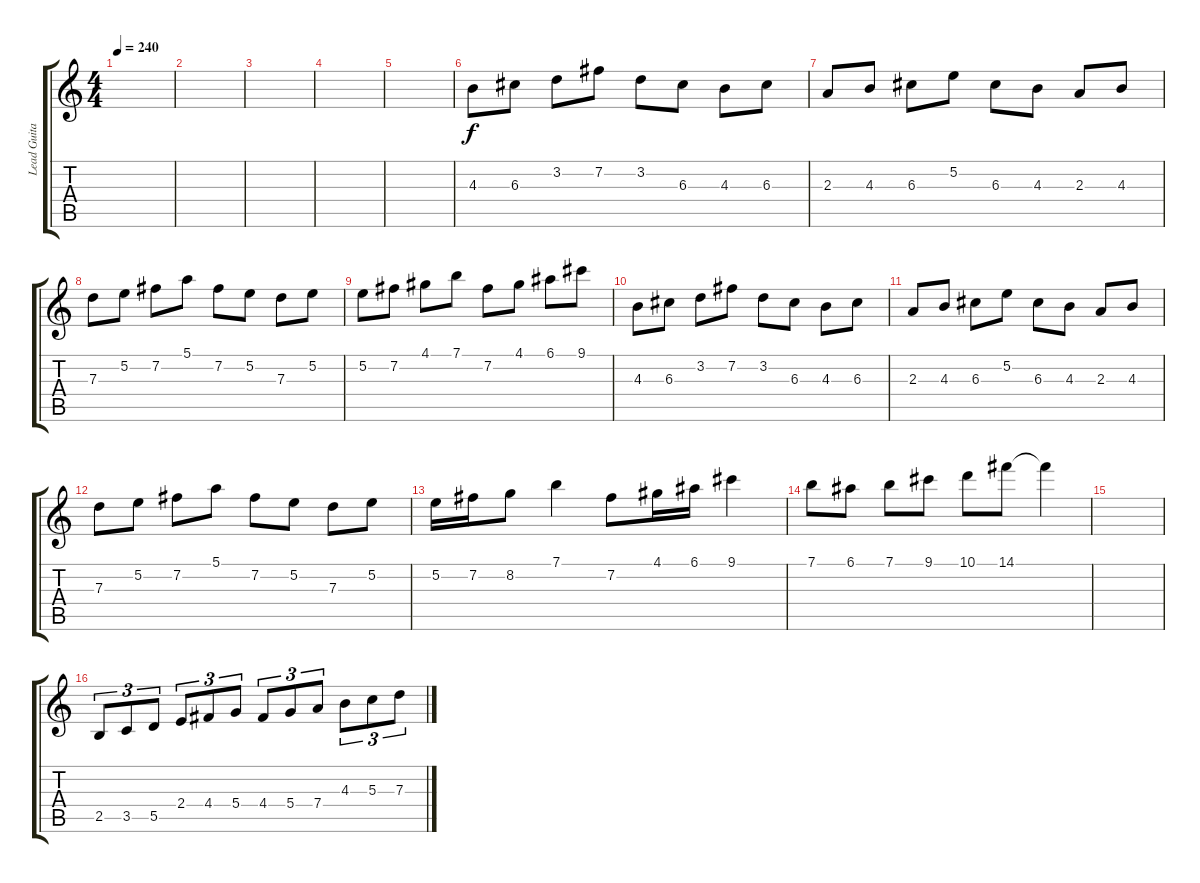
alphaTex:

\track ("Lead Guitar" "Lead Guita") {instrument overdrivenguitar}
\staff {score tabs}
\tuning (E4 B3 G3 D3 A2 E2) {hide}
\ts (4 4)
\tempo 240
\clef g2
\ks c
|
|
|
|
|
4.3.8 6.3.8 3.2.8 7.2.8 3.2.8 6.3.8 4.3.8 6.3.8 |
2.3.8 4.3.8 6.3.8 5.2.8 6.3.8 4.3.8 2.3.8 4.3.8 |
7.3.8 5.2.8 7.2.8 5.1.8 7.2.8 5.2.8 7.3.8 5.2.8 |
5.2.8 7.2.8 4.1.8 7.1.8 7.2.8 4.1.8 6.1.8 9.1.8 |
4.3.8 6.3.8 3.2.8 7.2.8 3.2.8 6.3.8 4.3.8 6.3.8 |
2.3.8 4.3.8 6.3.8 5.2.8 6.3.8 4.3.8 2.3.8 4.3.8 |
7.3.8 5.2.8 7.2.8 5.1.8 7.2.8 5.2.8 7.3.8 5.2.8 |
5.2.16 7.2.16 8.2.8 7.1.4 7.2.8 4.1.16 6.1.16 9.1.4 |
7.1.8 6.1.8 7.1.8 9.1.8 10.1.8 14.1.8 14.1{t}.4 |
|
2.5.8{tu (3 2)} 3.5.8{tu (3 2)} 5.5.8{tu (3 2)} 2.4.8{tu (3 2)} 4.4.8{tu (3 2)} 5.4.8{tu (3 2)} 4.4.8{tu (3 2)} 5.4.8{tu (3 2)} 7.4.8{tu (3 2)} 4.3.8{tu (3 2)} 5.3.8{tu (3 2)} 7.3.8{tu (3 2)}
